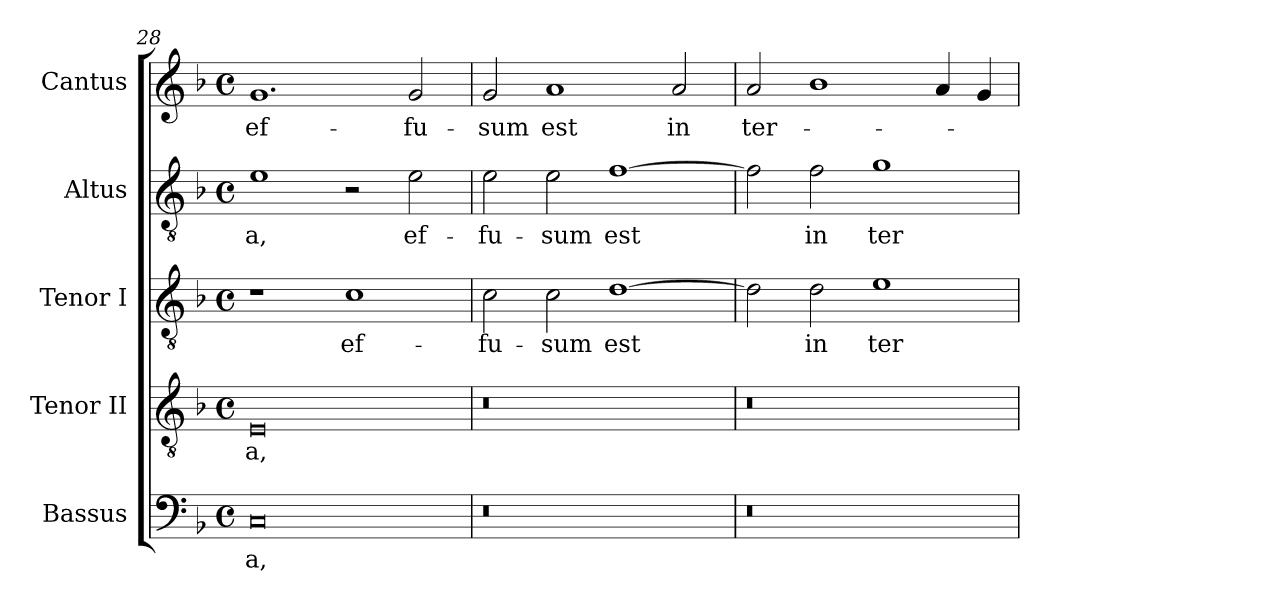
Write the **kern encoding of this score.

**kern	**text	**kern	**text	**kern	**text	**kern	**text	**kern	**text
*part5	*part5	*part4	*part4	*part3	*part3	*part2	*part2	*part1	*part1
*staff5	*staff5	*staff4	*staff4	*staff3	*staff3	*staff2	*staff2	*staff1	*staff1
*I"Bassus	*	*I"Tenor II	*	*I"Tenor I	*	*I"Altus	*	*I"Cantus	*
*I'Bassus	*	*I'Tenor II	*	*I'Tenor I	*	*I'Altus	*	*I'Cantus	*
*clefF4	*	*clefGv2	*	*clefGv2	*	*clefGv2	*	*clefG2	*
*k[b-]	*	*k[b-]	*	*k[b-]	*	*k[b-]	*	*k[b-]	*
*F:	*	*F:	*	*F:	*	*F:	*	*F:	*
*M4/4	*	*M4/4	*	*M4/4	*	*M4/4	*	*M4/4	*
*met(c)	*	*met(c)	*	*met(c)	*	*met(c)	*	*met(c)	*
=28	=28	=28	=28	=28	=28	=28	=28	=28	=28
!	!LO:LY:b:cj	!	!LO:LY:b:cj	!	!	!	!LO:LY:b:cj	!	!LO:LY:b:cj
0C	a,	0E	a,	1r	.	1e	-a,	1.g	ef-
!	!	!	!	!	!LO:LY:b:cj	!	!	!	!
.	.	.	.	1c	ef-	2r	.	.	.
!	!	!	!	!	!	!	!LO:LY:b:cj	!	!LO:LY:b:cj
.	.	.	.	.	.	2e\	ef-	2g/	-fu-
=29	=29	=29	=29	=29	=29	=29	=29	=29	=29
!	!	!	!	!	!LO:LY:b:cj	!	!LO:LY:b:cj	!	!LO:LY:b:cj
0r	.	0r	.	2c\	-fu-	2e\	-fu-	2g/	-sum
!	!	!	!	!	!LO:LY:b:cj	!	!LO:LY:b:cj	!	!LO:LY:b:cj
.	.	.	.	2c\	-sum	2e\	-sum	1a	est
!	!	!	!	!	!LO:LY:b:cj	!	!LO:LY:b:cj	!	!
.	.	.	.	[>1d	est	[>1f	est	.	.
!	!	!	!	!	!	!	!	!	!LO:LY:b:cj
.	.	.	.	.	.	.	.	2a/	in
=30	=30	=30	=30	=30	=30	=30	=30	=30	=30
!	!	!	!	!	!	!	!	!	!LO:LY:b
0r	.	0r	.	2d\]	.	2f\]	.	2a/	ter-
!	!	!	!	!	!LO:LY:b:cj	!	!LO:LY:b:cj	!	!
.	.	.	.	2d\	in	2f\	in	1b-	.
!	!	!	!	!	!LO:LY:b:cj	!	!LO:LY:b:cj	!	!
.	.	.	.	1e	ter-	1g	ter-	.	.
.	.	.	.	.	.	.	.	4a/	.
.	.	.	.	.	.	.	.	4g/	.
=	=	=	=	=	=	=	=	=	=
*-	*-	*-	*-	*-	*-	*-	*-	*-	*-
